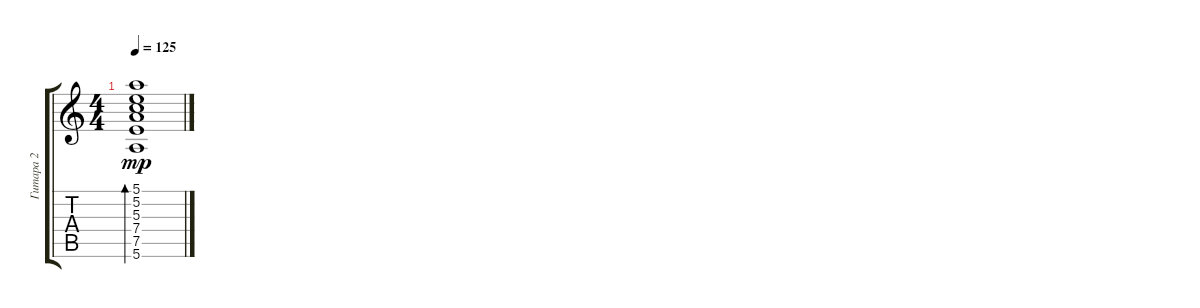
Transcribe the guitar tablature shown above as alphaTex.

\track ("Гитара 2" "Гитара 2") {instrument acousticguitarnylon}
\staff {score tabs}
\tuning (E4 B3 G3 D3 A2 E2) {hide}
\ts (4 4)
\tempo 125
\clef g2
\ks c
(5.1 5.2 5.3 7.4 7.5 5.6).1{bd 120 dy mp}
